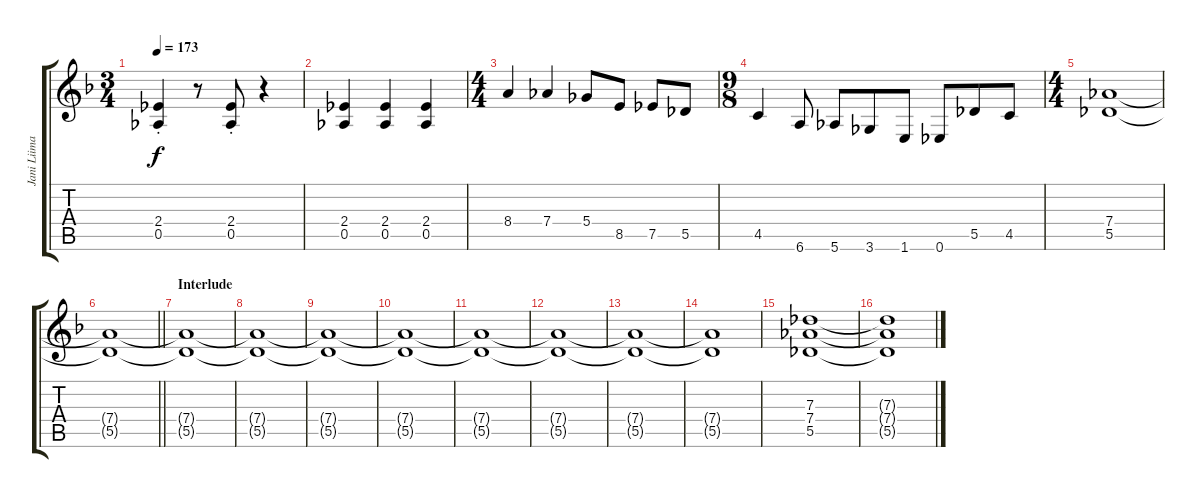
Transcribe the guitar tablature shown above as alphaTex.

\track ("Jani Liimatainen - Guitar II" "Jani Liima") {instrument distortionguitar}
\staff {score tabs}
\tuning (Eb4 Bb3 Gb3 Db3 Ab2 Eb2) {hide}
\ts (3 4)
\tempo 173
\clef g2
\ks dminor
(2.4{st} 0.5).4{dy f} r.8 (2.4{st} 0.5).8 r.4 |
(2.4 0.5).4 (2.4 0.5).4 (2.4 0.5).4 |
\ts (4 4)
8.4.4 7.4.4 5.4.8 8.5.8 7.5.8 5.5.8 |
\ts (9 8)
4.5.4 6.6.8 5.6.8 3.6.8 1.6.8 0.6.8 5.5.8 4.5.8 |
\ts (4 4)
(7.4 5.5).1 |
\barLineRight lightlight
(7.4{t} 5.5{t}).1 |
\section ("" "Interlude")
(7.4{t} 5.5{t}).1{volume 8} |
(7.4{t} 5.5{t}).1 |
(7.4{t} 5.5{t}).1 |
(7.4{t} 5.5{t}).1 |
(7.4{t} 5.5{t}).1 |
(7.4{t} 5.5{t}).1 |
(7.4{t} 5.5{t}).1 |
(7.4{t} 5.5{t}).1 |
(7.3 7.4 5.5).1{volume 14} |
(7.3{t} 7.4{t} 5.5{t}).1
